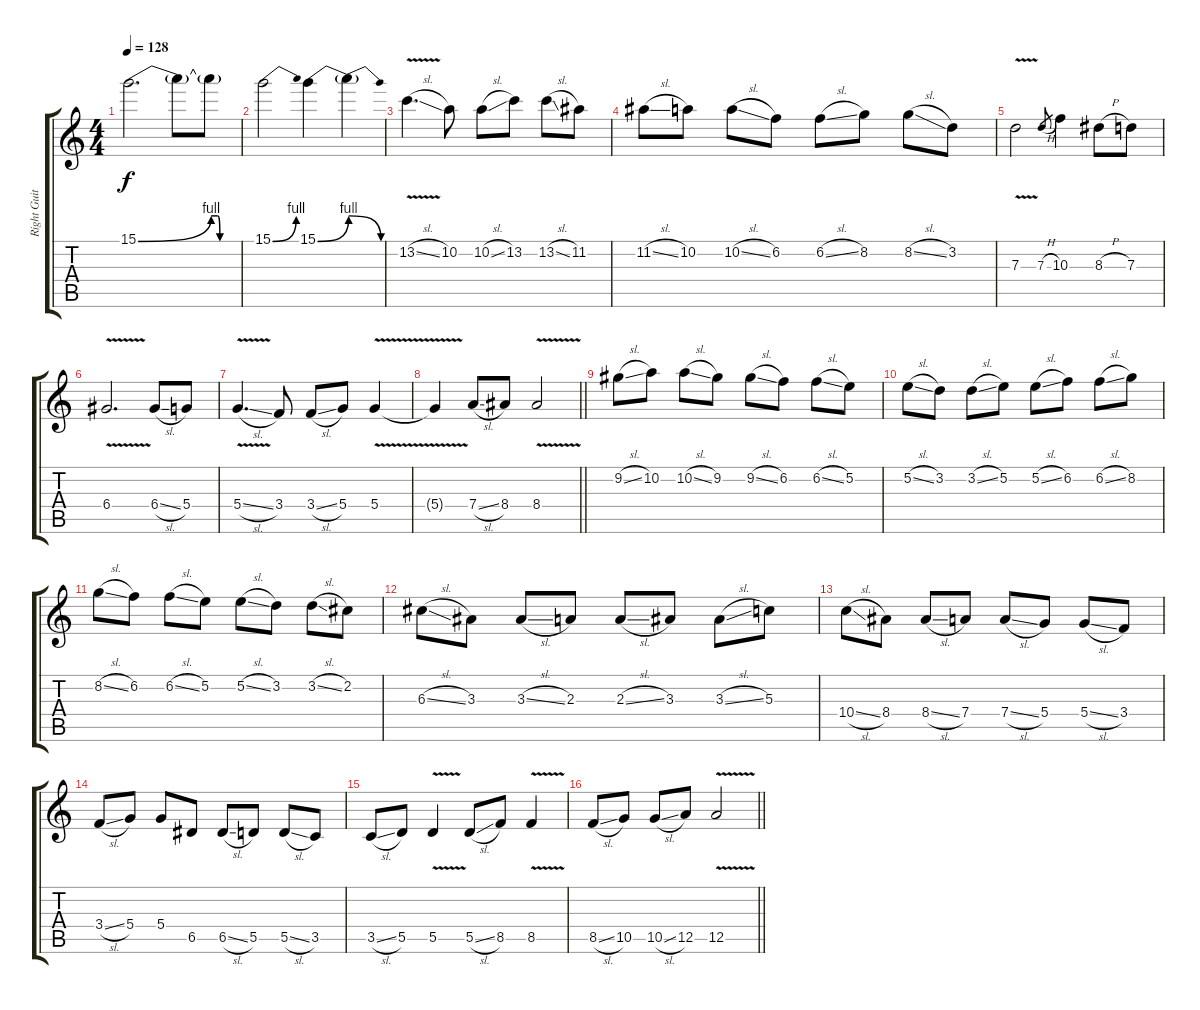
\track ("Right Guitar" "Right Guit") {instrument electricguitarjazz}
\staff {score tabs}
\tuning (E4 B3 G3 D3 A2 E2) {hide}
\ts (4 4)
\tempo 128
\clef g2
\ks c
15.1{be (bend 0 0 60 4)}.2{d dy f} 15.1{t}.8 15.1{be (custom 0 4 15 4 20 0 30 0 60 0) t}.8 |
15.1{be (bend 0 0 60 4)}.2 15.1{be (bend 0 0 60 4)}.4 15.1{be (release 0 4 60 0) t}.4 |
13.2{v sl}.4{d} 10.2.8 10.2{sl}.8 13.2.8 13.2{sl}.8 11.2.8 |
11.2{sl}.8 10.2.8 10.2{sl}.8 6.2.8 6.2{sl}.8 8.2.8 8.2{sl}.8 3.2.8 |
7.3{v}.2 7.3{h}.8{gr} 10.3.4 8.3{h}.8 7.3.8 |
6.4{v}.2{d} 6.4{sl}.8 5.4.8 |
5.4{v sl}.4{d} 3.4.8 3.4{sl}.8 5.4.8 5.4{v}.4 |
\barLineRight lightlight
5.4{t}.4 7.4{sl}.8 8.4.8 8.4{v}.2 |
9.2{sl}.8 10.2.8 10.2{sl}.8 9.2.8 9.2{sl}.8 6.2.8 6.2{sl}.8 5.2.8 |
5.2{sl}.8 3.2.8 3.2{sl}.8 5.2.8 5.2{sl}.8 6.2.8 6.2{sl}.8 8.2.8 |
8.2{sl}.8 6.2.8 6.2{sl}.8 5.2.8 5.2{sl}.8 3.2.8 3.2{sl}.8 2.2.8 |
6.3{sl}.8 3.3.8 3.3{sl}.8 2.3.8 2.3{sl}.8 3.3.8 3.3{sl}.8 5.3.8 |
10.4{sl}.8 8.4.8 8.4{sl}.8 7.4.8 7.4{sl}.8 5.4.8 5.4{sl}.8 3.4.8 |
3.4{sl}.8 5.4.8 5.4.8 6.5.8 6.5{sl}.8 5.5.8 5.5{sl}.8 3.5.8 |
3.5{sl}.8 5.5.8 5.5{v}.4 5.5{sl}.8 8.5.8 8.5{v}.4 |
\barLineRight lightlight
8.5{sl}.8 10.5.8 10.5{sl}.8 12.5.8 12.5{v}.2
